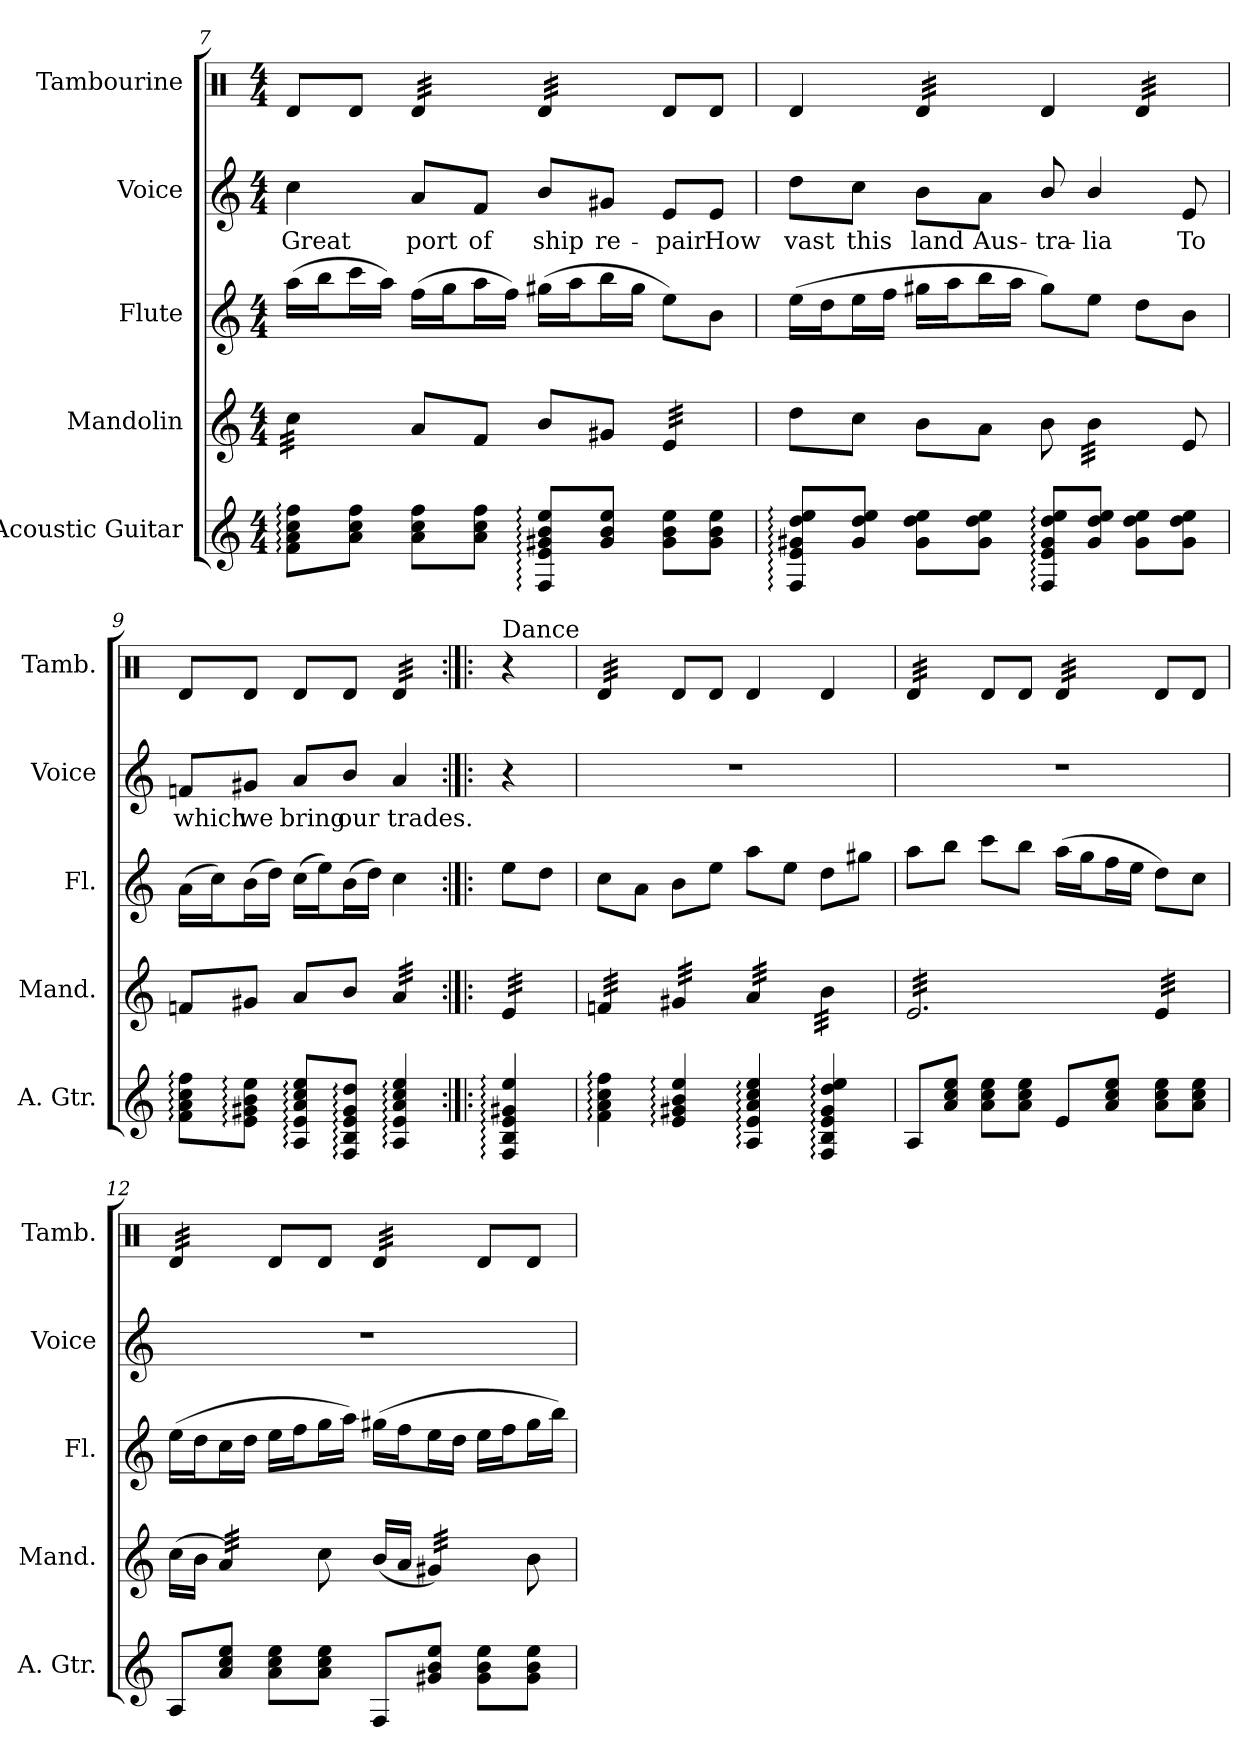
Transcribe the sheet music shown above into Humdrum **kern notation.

**kern	**kern	**kern	**kern	**text	**kern
*part5	*part4	*part3	*part2	*part2	*part1
*staff5	*staff4	*staff3	*staff2	*staff2	*staff1
*I"Acoustic Guitar	*I"Mandolin	*I"Flute	*I"Voice	*	*I"Tambourine
*I'A. Gtr.	*I'Mand.	*I'Fl.	*I'Voice	*	*I'Tamb.
*clefG2	*clefG2	*clefG2	*clefG2	*	*clefX
*ITrd7c12	*	*	*	*	*
*k[]	*k[]	*k[]	*k[]	*	*k[]
*C:	*C:	*C:	*C:	*	*C:
*M4/4	*M4/4	*M4/4	*M4/4	*	*M4/4
=7	=7	=7	=7	=7	=7
!	!	!	!	!LO:LY:b:color=#000000	!
*	*tremolo	*	*	*	*
8Fi:\ 8Ai:\ 8ci:\ 8fi:\L	32cci\LLL	(16aai\LL	4cci\	Great	8Rdi/L
.	32cci\	.	.	.	.
.	32cci\	16bbi\J	.	.	.
.	32cci\	.	.	.	.
8Ai\ 8ci\ 8fi\J	32cci\	16ccci\L	.	.	8Rdi/J
.	32cci\	.	.	.	.
.	32cci\	16aai\JJ)	.	.	.
.	32cci\JJJ	.	.	.	.
*	*Xtremolo	*	*	*	*
!	!	!	!	!LO:LY:b:color=#000000	!
*	*	*	*	*	*tremolo
8Ai\ 8ci\ 8fi\L	8ai/L	(16ffi\LL	8ai/L	port	32Rdi/LLL
.	.	.	.	.	32Rdi/
.	.	16ggi\J	.	.	32Rdi/
.	.	.	.	.	32Rdi/
!	!	!	!	!LO:LY:b:color=#000000	!
8Ai\ 8ci\ 8fi\J	8fi/J	16aai\L	8fi/J	of	32Rdi/
.	.	.	.	.	32Rdi/
.	.	16ffi\JJ)	.	.	32Rdi/
.	.	.	.	.	32Rdi/JJJ
!	!	!	!	!LO:LY:b:color=#000000	!
8FFi:/ 8Ei:/ 8G#Xi:/ 8Bi:/ 8ei:/L	8bi/L	(16gg#Xi\LL	8bi/L	ship	32Rdi/LLL
.	.	.	.	.	32Rdi/
.	.	16aai\J	.	.	32Rdi/
.	.	.	.	.	32Rdi/
!	!	!	!	!LO:LY:b:color=#000000	!
8G#i/ 8Bi/ 8ei/J	8g#Xi/J	16bbi\L	8g#Xi/J	re-	32Rdi/
.	.	.	.	.	32Rdi/
.	.	16gg#i\JJ	.	.	32Rdi/
.	.	.	.	.	32Rdi/JJJ
*	*	*	*	*	*Xtremolo
!	!	!	!	!LO:LY:b:color=#000000	!
*	*tremolo	*	*	*	*
8G#i\ 8Bi\ 8ei\L	32ei/LLL	8eei\L)	8ei/L	-pair	8Rdi/L
.	32ei/	.	.	.	.
.	32ei/	.	.	.	.
.	32ei/	.	.	.	.
!	!	!	!	!LO:LY:b:color=#000000	!
8G#i\ 8Bi\ 8ei\J	32ei/	8bi\J	8ei/J	How	8Rdi/J
.	32ei/	.	.	.	.
.	32ei/	.	.	.	.
.	32ei/JJJ	.	.	.	.
*	*Xtremolo	*	*	*	*
=8	=8	=8	=8	=8	=8
!	!	!	!	!LO:LY:b:color=#000000	!
8FFi:/ 8Ei:/ 8G#Xi:/ 8di:/ 8ei:/L	8ddi\L	(16eei\LL	8ddi\L	vast	4Rdi/
.	.	16ddi\J	.	.	.
!	!	!	!	!LO:LY:b:color=#000000	!
8G#i/ 8di/ 8ei/J	8cci\J	16eei\L	8cci\J	this	.
.	.	16ffi\JJ	.	.	.
!	!	!	!	!LO:LY:b:color=#000000	!
*	*	*	*	*	*tremolo
8G#i\ 8di\ 8ei\L	8bi\L	16gg#Xi\LL	8bi\L	land	32Rdi/LLL
.	.	.	.	.	32Rdi/
.	.	16aai\J	.	.	32Rdi/
.	.	.	.	.	32Rdi/
!	!	!	!	!LO:LY:b:color=#000000	!
8G#i\ 8di\ 8ei\J	8ai\J	16bbi\L	8ai\J	Aus-	32Rdi/
.	.	.	.	.	32Rdi/
.	.	16aai\JJ	.	.	32Rdi/
.	.	.	.	.	32Rdi/JJJ
*	*	*	*	*	*Xtremolo
!	!	!	!	!LO:LY:b:color=#000000	!
8FFi:/ 8Ei:/ 8G#i:/ 8di:/ 8ei:/L	8bi\	8gg#i\L)	8bi/	-tra-	4Rdi/
!	!	!	!	!LO:LY:b:color=#000000	!
*	*tremolo	*	*	*	*
8G#i/ 8di/ 8ei/J	32bi\LLL	8eei\J	4bi/	-lia	.
.	32bi\	.	.	.	.
.	32bi\	.	.	.	.
.	32bi\	.	.	.	.
*	*	*	*	*	*tremolo
8G#i\ 8di\ 8ei\L	32bi\	8ddi\L	.	.	32Rdi/LLL
.	32bi\	.	.	.	32Rdi/
.	32bi\	.	.	.	32Rdi/
.	32bi\JJJ	.	.	.	32Rdi/
*	*Xtremolo	*	*	*	*
!	!	!	!	!LO:LY:b:color=#000000	!
8G#i\ 8di\ 8ei\J	8ei/	8bi\J	8ei/	To	32Rdi/
.	.	.	.	.	32Rdi/
.	.	.	.	.	32Rdi/
.	.	.	.	.	32Rdi/JJJ
*	*	*	*	*	*Xtremolo
=9	=9	=9	=9	=9	=9
!	!	!	!	!LO:LY:b:color=#000000	!
8Fi:\ 8Ai:\ 8ci:\ 8fi:\L	8fni/L	(16ai\LL	8fni/L	which	8Rdi/L
.	.	16cci\J)	.	.	.
!	!	!	!	!LO:LY:b:color=#000000	!
8Ei:\ 8G#Xi:\ 8Bi:\ 8ei:\J	8g#Xi/J	(16bi\L	8g#Xi/J	we	8Rdi/J
.	.	16ddi\JJ)	.	.	.
!	!	!	!	!LO:LY:b:color=#000000	!
8AAi:/ 8Ei:/ 8Ai:/ 8ci:/ 8ei:/L	8ai/L	(16cci\LL	8ai/L	bring	8Rdi/L
.	.	16eei\J)	.	.	.
!	!	!	!	!LO:LY:b:color=#000000	!
8FFi:/ 8BBi:/ 8Ei:/ 8G#i:/ 8di:/J	8bi/J	(16bi\L	8bi/J	our	8Rdi/J
.	.	16ddi\JJ)	.	.	.
!	!	!	!	!LO:LY:b:color=#000000	!
*	*tremolo	*	*	*	*
*	*	*	*	*	*tremolo
4AAi/: 4Ei: 4Ai: 4ci: 4ei:	32ai/LLL	4cci\	4ai/	trades.	32Rdi/LLL
.	32ai/	.	.	.	32Rdi/
.	32ai/	.	.	.	32Rdi/
.	32ai/	.	.	.	32Rdi/
.	32ai/	.	.	.	32Rdi/
.	32ai/	.	.	.	32Rdi/
.	32ai/	.	.	.	32Rdi/
.	32ai/JJJ	.	.	.	32Rdi/JJJ
=9X9:|!|:	=9X9:|!|:	=9X9:|!|:	=9X9:|!|:	=9X9:|!|:	=9X9:|!|:
!	!	!	!	!	!LO:TX:a:t=Dance
4FFi/: 4BBi: 4Ei: 4G#Xi: 4ei:	32ei/LLL	8eei\L	4r	.	4r
.	32ei/	.	.	.	.
.	32ei/	.	.	.	.
.	32ei/	.	.	.	.
.	32ei/	8ddi\J	.	.	.
.	32ei/	.	.	.	.
.	32ei/	.	.	.	.
.	32ei/JJJ	.	.	.	.
!!LO:LB:g=z
=10	=10	=10	=10	=10	=10
4Fi\: 4Ai: 4ci: 4fi:	32fni/LLL	8cci\L	1r	.	32Rdi/LLL
.	32fni/	.	.	.	32Rdi/
.	32fni/	.	.	.	32Rdi/
.	32fni/	.	.	.	32Rdi/
.	32fni/	8ai\J	.	.	32Rdi/
.	32fni/	.	.	.	32Rdi/
.	32fni/	.	.	.	32Rdi/
.	32fni/JJJ	.	.	.	32Rdi/JJJ
*	*	*	*	*	*Xtremolo
4Ei/: 4G#Xi: 4Bi: 4ei:	32g#Xi/LLL	8bi\L	.	.	8Rdi/L
.	32g#Xi/	.	.	.	.
.	32g#Xi/	.	.	.	.
.	32g#Xi/	.	.	.	.
.	32g#Xi/	8eei\J	.	.	8Rdi/J
.	32g#Xi/	.	.	.	.
.	32g#Xi/	.	.	.	.
.	32g#Xi/JJJ	.	.	.	.
4AAi/: 4Ei: 4Ai: 4ci: 4ei:	32ai/LLL	8aai\L	.	.	4Rdi/
.	32ai/	.	.	.	.
.	32ai/	.	.	.	.
.	32ai/	.	.	.	.
.	32ai/	8eei\J	.	.	.
.	32ai/	.	.	.	.
.	32ai/	.	.	.	.
.	32ai/JJJ	.	.	.	.
4FFi/: 4BBi: 4Ei: 4G#i: 4di: 4ei:	32bi\LLL	8ddi\L	.	.	4Rdi/
.	32bi\	.	.	.	.
.	32bi\	.	.	.	.
.	32bi\	.	.	.	.
.	32bi\	8gg#Xi\J	.	.	.
.	32bi\	.	.	.	.
.	32bi\	.	.	.	.
.	32bi\JJJ	.	.	.	.
=11	=11	=11	=11	=11	=11
*	*	*	*	*	*tremolo
8AAi/L	32ei/LLL	8aai\L	1r	.	32Rdi/LLL
.	32ei/	.	.	.	32Rdi/
.	32ei/	.	.	.	32Rdi/
.	32ei/	.	.	.	32Rdi/
8Ai/ 8ci/ 8ei/J	32ei/	8bbi\J	.	.	32Rdi/
.	32ei/	.	.	.	32Rdi/
.	32ei/	.	.	.	32Rdi/
.	32ei/	.	.	.	32Rdi/JJJ
*	*	*	*	*	*Xtremolo
8Ai\ 8ci\ 8ei\L	32ei/	8ccci\L	.	.	8Rdi/L
.	32ei/	.	.	.	.
.	32ei/	.	.	.	.
.	32ei/	.	.	.	.
8Ai\ 8ci\ 8ei\J	32ei/	8bbi\J	.	.	8Rdi/J
.	32ei/	.	.	.	.
.	32ei/	.	.	.	.
.	32ei/	.	.	.	.
*	*	*	*	*	*tremolo
8Ei/L	32ei/	(16aai\LL	.	.	32Rdi/LLL
.	32ei/	.	.	.	32Rdi/
.	32ei/	16ggi\J	.	.	32Rdi/
.	32ei/	.	.	.	32Rdi/
8Ai/ 8ci/ 8ei/J	32ei/	16ffi\L	.	.	32Rdi/
.	32ei/	.	.	.	32Rdi/
.	32ei/	16eei\JJ	.	.	32Rdi/
.	32ei/JJJ	.	.	.	32Rdi/JJJ
*	*	*	*	*	*Xtremolo
8Ai\ 8ci\ 8ei\L	32ei/LLL	8ddi\L)	.	.	8Rdi/L
.	32ei/	.	.	.	.
.	32ei/	.	.	.	.
.	32ei/	.	.	.	.
8Ai\ 8ci\ 8ei\J	32ei/	8cci\J	.	.	8Rdi/J
.	32ei/	.	.	.	.
.	32ei/	.	.	.	.
.	32ei/JJJ	.	.	.	.
*	*Xtremolo	*	*	*	*
=12	=12	=12	=12	=12	=12
*	*	*	*	*	*tremolo
8AAi/L	(16cci\LL	(16eei\LL	1r	.	32Rdi/LLL
.	.	.	.	.	32Rdi/
.	16bi\JJ	16ddi\J	.	.	32Rdi/
.	.	.	.	.	32Rdi/
*	*tremolo	*	*	*	*
8Ai/ 8ci/ 8ei/J	32ai/)LLL	16cci\L	.	.	32Rdi/
.	32ai/)	.	.	.	32Rdi/
.	32ai/)	16ddi\JJ	.	.	32Rdi/
.	32ai/)	.	.	.	32Rdi/JJJ
*	*	*	*	*	*Xtremolo
8Ai\ 8ci\ 8ei\L	32ai/)	16eei\LL	.	.	8Rdi/L
.	32ai/)	.	.	.	.
.	32ai/)	16ffi\J	.	.	.
.	32ai/)JJJ	.	.	.	.
*	*Xtremolo	*	*	*	*
8Ai\ 8ci\ 8ei\J	8cci\	16ggi\L	.	.	8Rdi/J
.	.	16aai\JJ)	.	.	.
*	*	*	*	*	*tremolo
8FFi/L	(16bi/LL	(16gg#Xi\LL	.	.	32Rdi/LLL
.	.	.	.	.	32Rdi/
.	16ai/JJ	16ffi\J	.	.	32Rdi/
.	.	.	.	.	32Rdi/
*	*tremolo	*	*	*	*
8G#Xi/ 8Bi/ 8ei/J	32g#Xi/)LLL	16eei\L	.	.	32Rdi/
.	32g#Xi/)	.	.	.	32Rdi/
.	32g#Xi/)	16ddi\JJ	.	.	32Rdi/
.	32g#Xi/)	.	.	.	32Rdi/JJJ
*	*	*	*	*	*Xtremolo
8G#i\ 8Bi\ 8ei\L	32g#Xi/)	16eei\LL	.	.	8Rdi/L
.	32g#Xi/)	.	.	.	.
.	32g#Xi/)	16ffi\J	.	.	.
.	32g#Xi/)JJJ	.	.	.	.
*	*Xtremolo	*	*	*	*
8G#i\ 8Bi\ 8ei\J	8bi\	16gg#i\L	.	.	8Rdi/J
.	.	16bbi\JJ)	.	.	.
=	=	=	=	=	=
*-	*-	*-	*-	*-	*-
